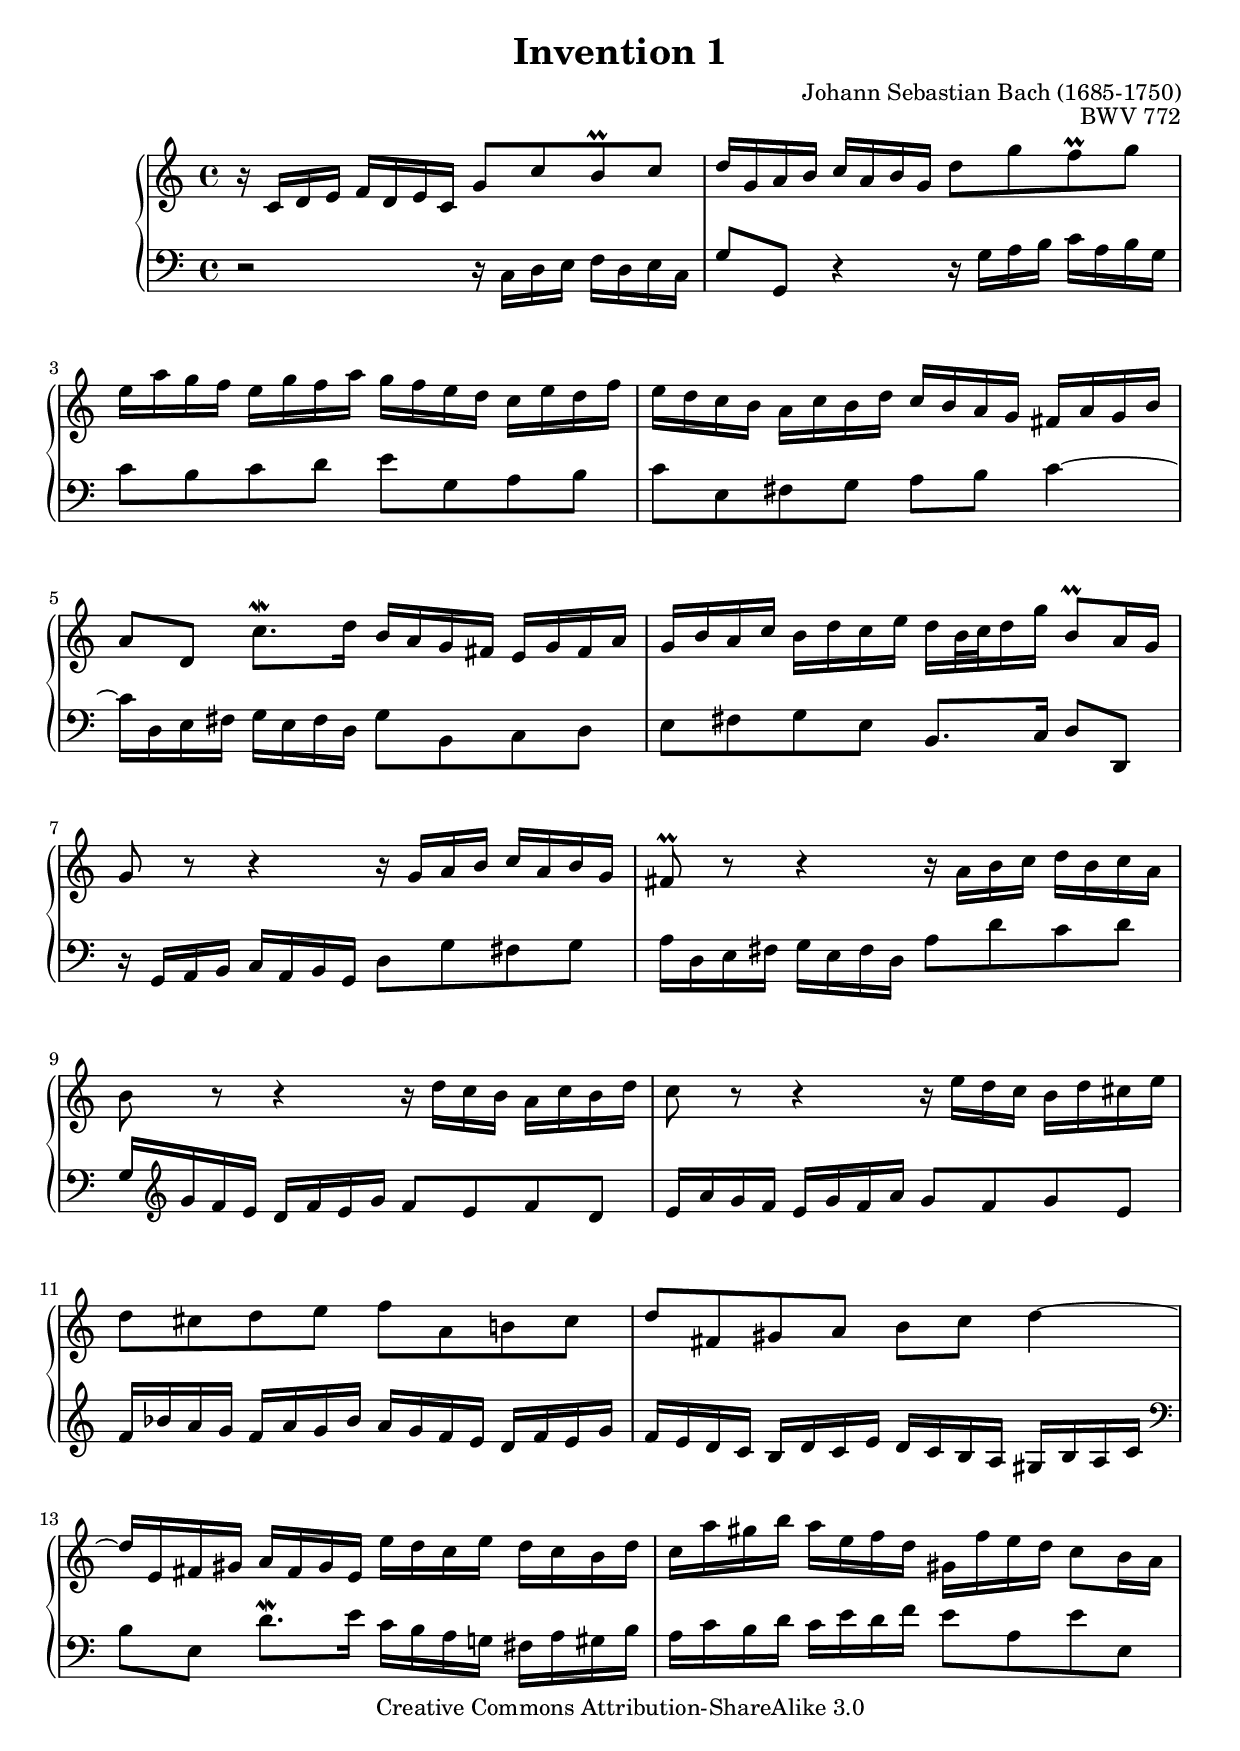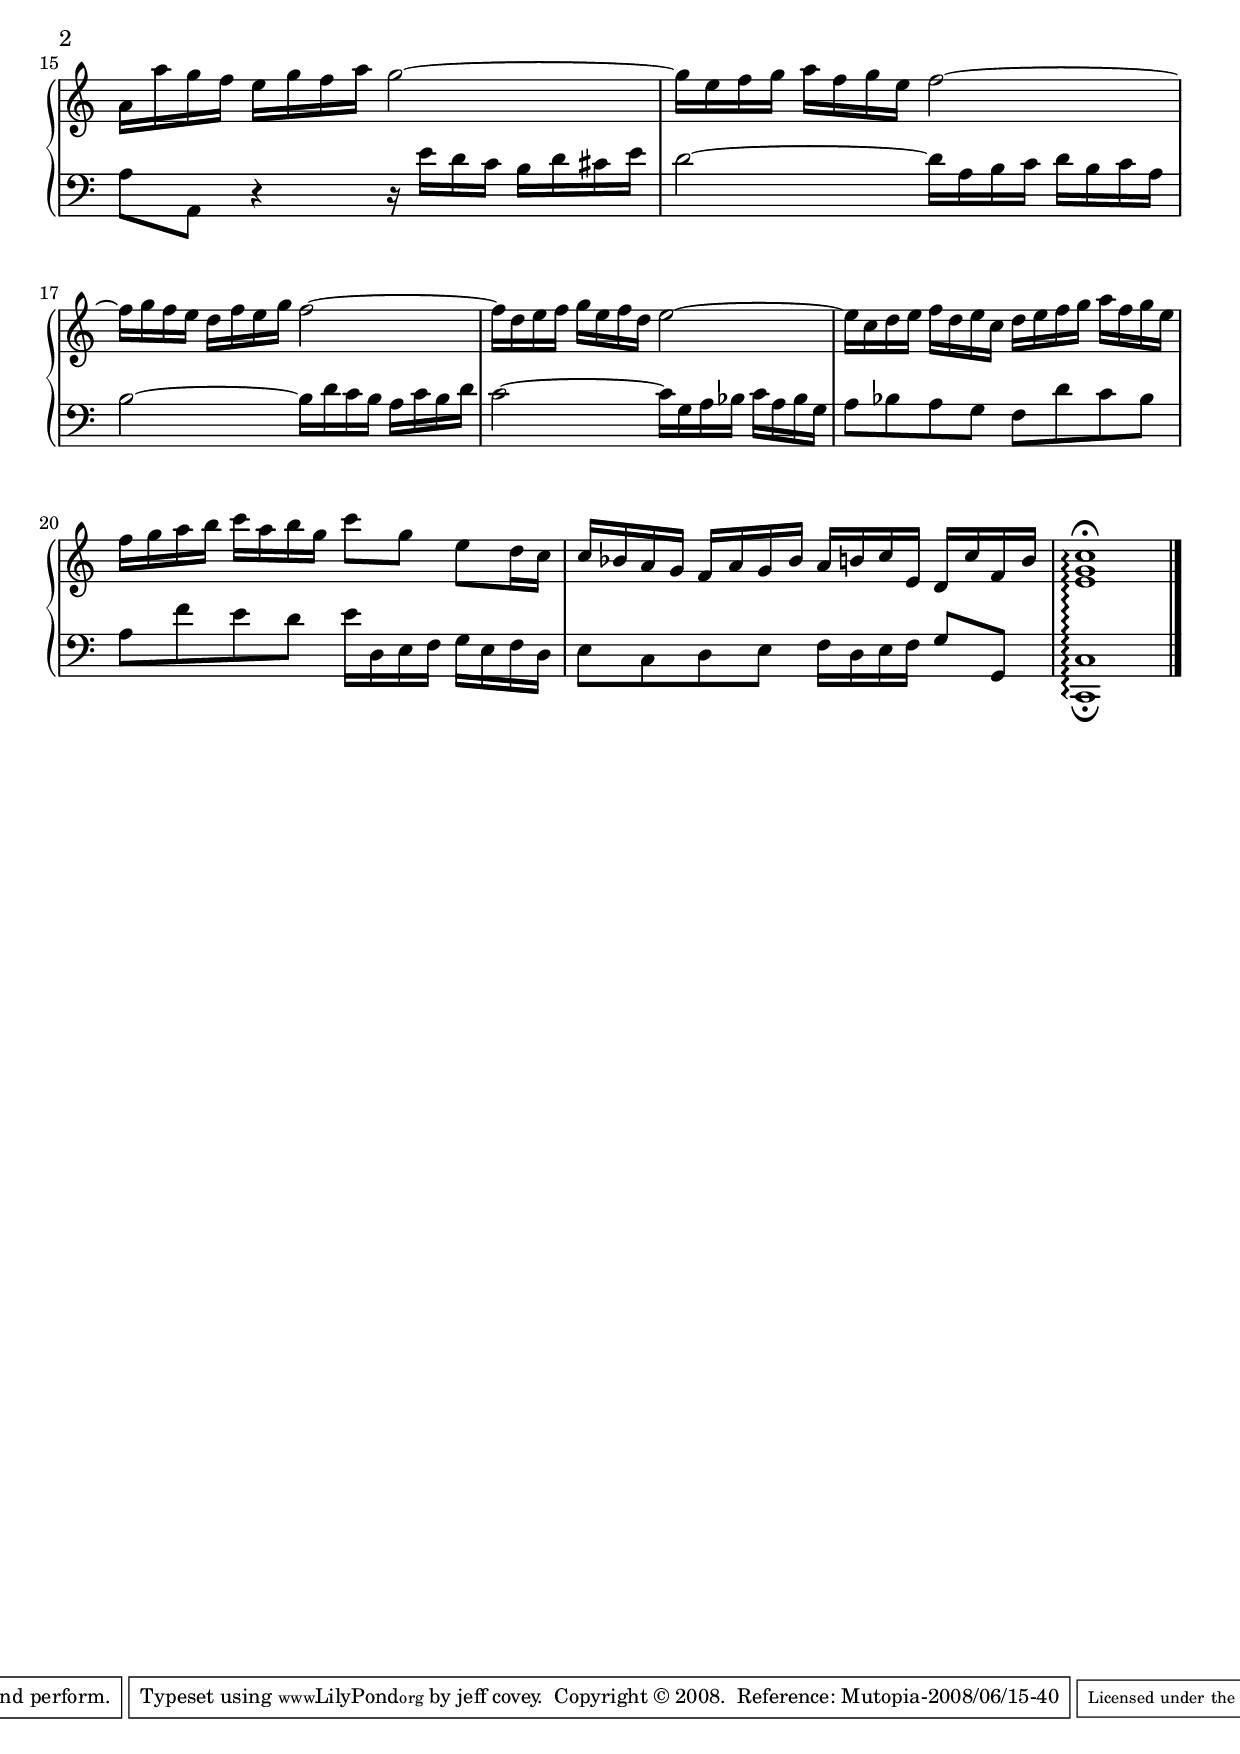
\header{
   composer          = "Johann Sebastian Bach (1685-1750)"
   title             = "Invention 1"
   opus              = "BWV 772"
   
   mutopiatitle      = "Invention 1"
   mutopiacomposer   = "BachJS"
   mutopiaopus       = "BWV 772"
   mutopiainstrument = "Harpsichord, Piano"
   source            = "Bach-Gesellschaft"
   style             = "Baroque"
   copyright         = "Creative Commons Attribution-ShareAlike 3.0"
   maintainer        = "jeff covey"
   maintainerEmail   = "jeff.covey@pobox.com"
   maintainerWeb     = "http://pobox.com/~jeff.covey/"
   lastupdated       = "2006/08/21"
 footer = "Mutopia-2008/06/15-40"
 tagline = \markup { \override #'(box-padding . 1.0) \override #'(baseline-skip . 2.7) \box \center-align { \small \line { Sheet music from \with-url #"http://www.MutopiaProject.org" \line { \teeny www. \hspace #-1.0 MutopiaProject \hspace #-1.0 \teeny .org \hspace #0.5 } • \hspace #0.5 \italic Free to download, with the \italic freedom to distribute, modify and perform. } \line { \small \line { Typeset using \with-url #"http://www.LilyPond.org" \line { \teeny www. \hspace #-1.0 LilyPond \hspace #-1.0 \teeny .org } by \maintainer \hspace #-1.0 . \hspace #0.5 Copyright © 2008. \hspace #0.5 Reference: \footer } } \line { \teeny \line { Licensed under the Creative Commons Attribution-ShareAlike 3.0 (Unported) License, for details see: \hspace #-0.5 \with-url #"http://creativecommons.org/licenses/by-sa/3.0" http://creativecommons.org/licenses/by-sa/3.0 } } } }
}

\version "2.11.46"

voiceone =
\relative c' {
   r16  c[ d e]   f[ d e c]  g'8[ c b^\prall c]              | % 1
   d16[ g, a b]  c[ a b g]  d'8[ g f^\prall g]               | % 2
   e16[ a g f]  e[ g f a]  g[ f e d]  c[ e d f]              | % 3
   e[ d c b]  a[ c b d]  c[ b a g]  fis[ a g b]              | % 4
   a8[ d,]  c'8.[^\mordent d16]  b[ a g fis]  e[ g fis a]    | % 5
   g[ b a c]  b[ d c e]  d[ b32 c d16 g]  b,8[^\prall a16 g] | % 6
   g8 r r4 r16  g[ a b]  c[ a b g]                           | % 7
   fis8^\prall r r4 r16  a[ b c]  d[ b c a]                  | % 8
   b8          r r4 r16  d[ c b]  a[ c b d]                  | % 9
   c8          r r4 r16  e[ d c]  b[ d cis e]                | % 10
   d8[ cis d e]  f[ a, b! cis]                               | % 11
   d[ fis, gis a]  b[ c] d4 ~                                | % 12
   d16[ e, fis gis]  a[ fis gis e]  e'[ d c e]  d[ c b d]    | % 13
   c[ a' gis b]  a[ e f d]  gis,[ f' e d]  c8[ b16 a]        | % 14
   a16[ a' g f]  e[ g f a] g2 ~                              | % 15
   g16[ e f g]   a[ f g e] f2 ~                              | % 16
   f16[ g f e]   d[ f e g] f2 ~                              | % 17
   f16[ d e f]   g[ e f d] e2 ~                              | % 18
   e16[ c d e]  f[ d e c]  d[ e f g]  a[ f g e]              | % 19
   f[   g a b]  c[ a b g]  c8[ g]  e[ d16 c]                 | % 20
   c[ bes a g]  f[ a g bes]  a[ b c e,]  d[ c' f, b]         | % 21
   <c g e>1^\fermata\arpeggio                                | % 22
   \bar "|."
}

voicetwo =
\relative c {
   \clef "bass"
   r2          r16   c[ d e]  f[ d e c]                      | % 1
   g'8[ g,] r4 r16  g'[ a b]  c[ a b g]                      | % 2
   c8[ b c d]  e[ g, a b]                                    | % 3
   c[ e, fis g]  a[ b] c4 ~                                  | % 4
   c16[ d, e fis]  g[ e fis d]  g8[ b, c d]                  | % 5
   e[ fis g e]  b8.[ c16]  d8[ d,]                           | % 6
   r16  g[ a b]  c[ a b g]  d'8[ g fis g]                    | % 7
   a16[ d, e fis]  g[ e fis d]  a'8[ d c d]                  | % 8
   g,16[ \clef "treble" g' f e]  d[ f e g]  f8[ e f d]       | % 9
   e16[ a g f]  e[ g f a]  g8[ f g e]                        | % 10
   f16[ bes a g]  f[ a g bes]  a[ g f e]  d[ f e g]          | % 11
   f[ e d c]  b[ d c e]  d[ c b a]  gis[ b a c]              | % 12
   \clef "bass"
   b8[ e,]  d'8.[^\mordent e16]  c[ b a g!]  fis[ a gis b]   | % 13
   a[ c b d]  c[ e d f]  e8[ a, e' e,]                       | % 14
   a8[ a,] r4 r16  e''16[ d c]  b[ d cis e]                  | % 15
   d2 ~  d16[ a b c]    d[ b c a]                            | % 16
   b2 ~  b16[ d c b]    a[ c b d]                            | % 17
   c2 ~  c16[ g a bes]  c[ a bes g]                          | % 18
   a8[ bes a g]  f[ d' c bes]                                | % 19
   a[ f' e d]    e16[ d, e f]  g[ e f d]                     | % 20
   e8[ c d e]  f16[ d e f]  g8[ g,]                          | % 21
   <c c,>1\arpeggio_\fermata                                 | % 22
   \bar "|."
}

\score {
   \context PianoStaff <<
      \set PianoStaff.connectArpeggios = ##t
      \context Staff = "one" << \voiceone >>
      \context Staff = "two" << \voicetwo >>
   >>
   
   \layout { }
   
  \midi {
    \context {
      \Score
      tempoWholesPerMinute = #(ly:make-moment 80 4)
      }
    }


}